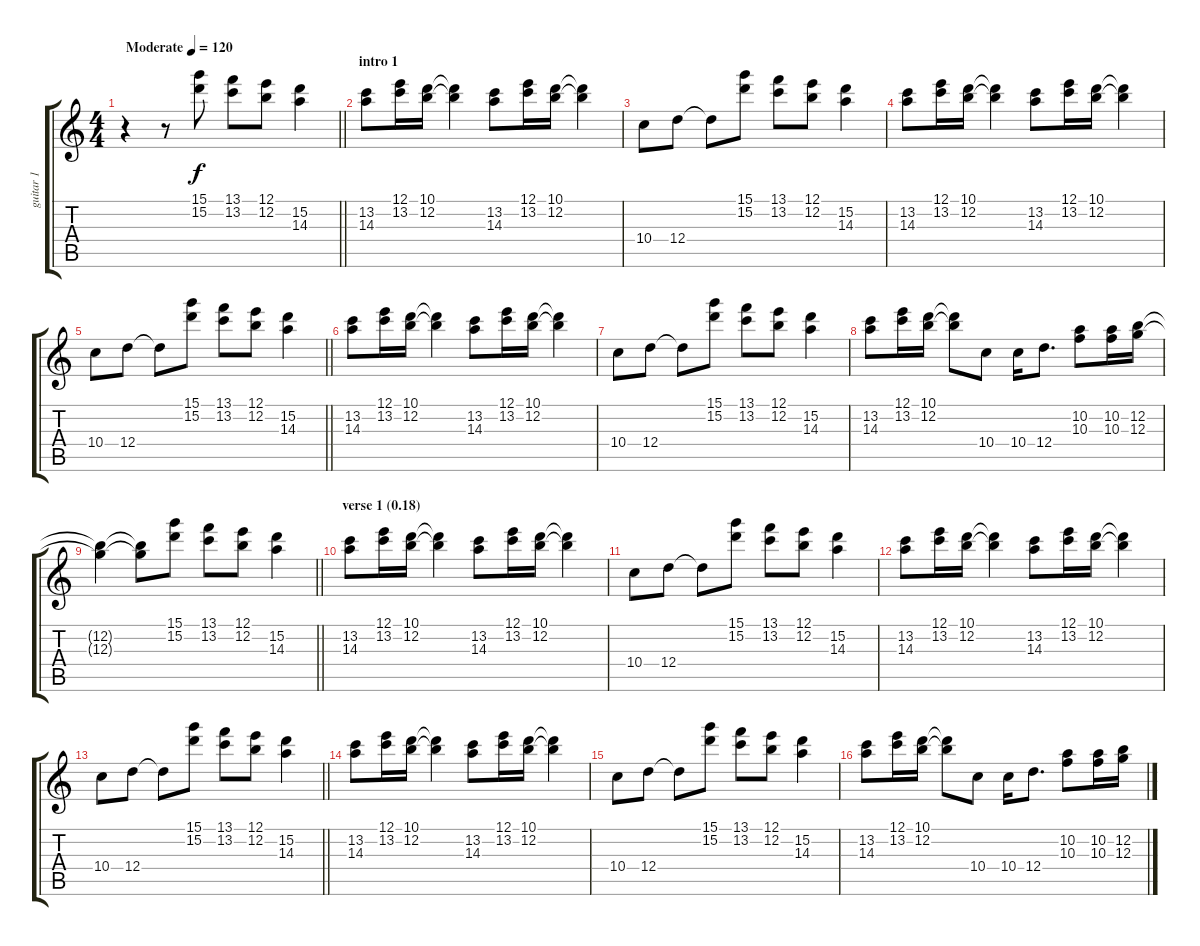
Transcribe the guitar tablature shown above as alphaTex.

\track ("guitar 1" "guitar 1") {instrument distortionguitar}
\staff {score tabs}
\tuning (E4 B3 G3 D3 A2 E2) {hide}
\ts (4 4)
\tempo (120 "Moderate")
\clef g2
\barLineRight lightlight
\ks c
r.4{dy f instrument distortionguitar} r.8 (15.1 15.2).8 (13.1 13.2).8 (12.1 12.2).8 (15.2 14.3).4 |
\section ("" "intro 1")
(13.2 14.3).8 (12.1 13.2).16 (10.1 12.2).16 (10.1{t} 12.2{t}).4 (13.2 14.3).8 (12.1 13.2).16 (10.1 12.2).16 (10.1{t} 12.2{t}).4 |
10.4.8 12.4.8 12.4{t}.8 (15.1 15.2).8 (13.1 13.2).8 (12.1 12.2).8 (15.2 14.3).4 |
(13.2 14.3).8 (12.1 13.2).16 (10.1 12.2).16 (10.1{t} 12.2{t}).4 (13.2 14.3).8 (12.1 13.2).16 (10.1 12.2).16 (10.1{t} 12.2{t}).4 |
\barLineRight lightlight
10.4.8 12.4.8 12.4{t}.8 (15.1 15.2).8 (13.1 13.2).8 (12.1 12.2).8 (15.2 14.3).4 |
(13.2 14.3).8 (12.1 13.2).16 (10.1 12.2).16 (10.1{t} 12.2{t}).4 (13.2 14.3).8 (12.1 13.2).16 (10.1 12.2).16 (10.1{t} 12.2{t}).4 |
10.4.8 12.4.8 12.4{t}.8 (15.1 15.2).8 (13.1 13.2).8 (12.1 12.2).8 (15.2 14.3).4 |
(13.2 14.3).8 (12.1 13.2).16 (10.1 12.2).16 (10.1{t} 12.2{t}).8 10.4.8 10.4.16 12.4.8{d} (10.2 10.3).8 (10.2 10.3).16 (12.2 12.3).16 |
\barLineRight lightlight
(12.2{t} 12.3{t}).4 (12.2{t} 12.3{t}).8 (15.1 15.2).8 (13.1 13.2).8 (12.1 12.2).8 (15.2 14.3).4 |
\section ("" "verse 1 (0.18)")
(13.2 14.3).8 (12.1 13.2).16 (10.1 12.2).16 (10.1{t} 12.2{t}).4 (13.2 14.3).8 (12.1 13.2).16 (10.1 12.2).16 (10.1{t} 12.2{t}).4 |
10.4.8 12.4.8 12.4{t}.8 (15.1 15.2).8 (13.1 13.2).8 (12.1 12.2).8 (15.2 14.3).4 |
(13.2 14.3).8 (12.1 13.2).16 (10.1 12.2).16 (10.1{t} 12.2{t}).4 (13.2 14.3).8 (12.1 13.2).16 (10.1 12.2).16 (10.1{t} 12.2{t}).4 |
\barLineRight lightlight
10.4.8 12.4.8 12.4{t}.8 (15.1 15.2).8 (13.1 13.2).8 (12.1 12.2).8 (15.2 14.3).4 |
(13.2 14.3).8 (12.1 13.2).16 (10.1 12.2).16 (10.1{t} 12.2{t}).4 (13.2 14.3).8 (12.1 13.2).16 (10.1 12.2).16 (10.1{t} 12.2{t}).4 |
10.4.8 12.4.8 12.4{t}.8 (15.1 15.2).8 (13.1 13.2).8 (12.1 12.2).8 (15.2 14.3).4 |
(13.2 14.3).8 (12.1 13.2).16 (10.1 12.2).16 (10.1{t} 12.2{t}).8 10.4.8 10.4.16 12.4.8{d} (10.2 10.3).8 (10.2 10.3).16 (12.2 12.3).16
